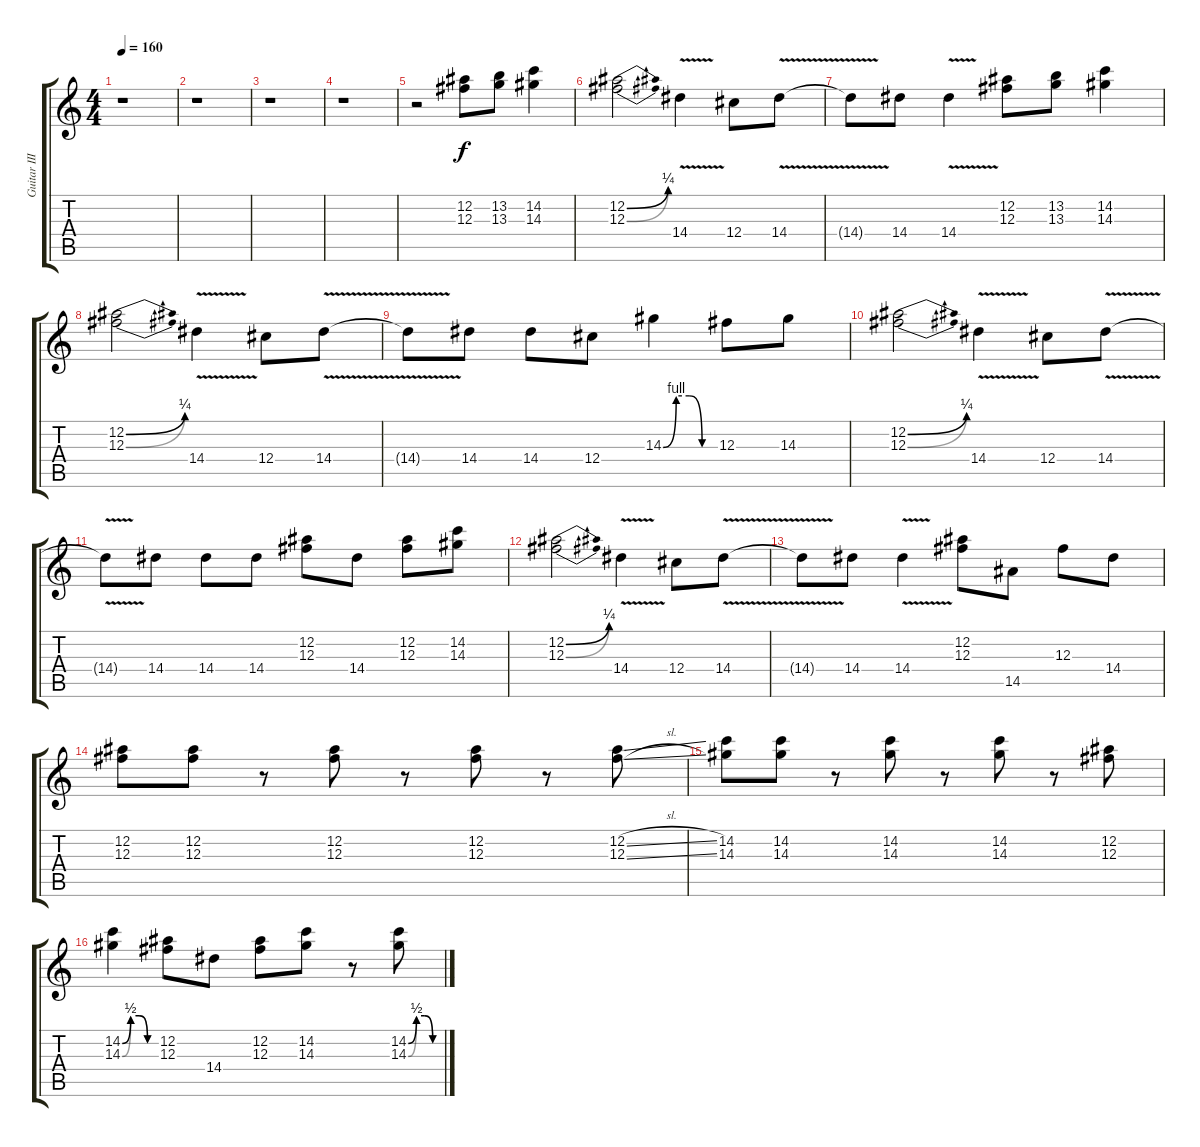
\track ("Guitar III" "Guitar III") {instrument distortionguitar}
\staff {score tabs}
\tuning (Eb4 Bb3 Gb3 Db3 Ab2 Eb2) {hide}
\ts (4 4)
\tempo 160
\clef g2
\ks c
r.1{dy f} |
r.1 |
r.1 |
r.1 |
r.2{volume 15} (12.2 12.3).8 (13.2 13.3).8 (14.2 14.3).4 |
(12.2{be (bend 0 0 60 1)} 12.3{be (bend 0 0 60 1)}).2 14.4{v}.4 12.4.8 14.4{v}.8 |
14.4{t}.8 14.4.8 14.4{v}.4 (12.2 12.3).8 (13.2 13.3).8 (14.2 14.3).4 |
(12.2{be (bend 0 0 60 1)} 12.3{be (bend 0 0 60 1)}).2 14.4{v}.4 12.4.8 14.4{v}.8 |
14.4{t}.8 14.4.8 14.4.8 12.4.8 14.3{be (custom 0 0 15 4 30 4 45 0 60 0)}.4 12.3.8 14.3.8 |
(12.2{be (bend 0 0 60 1)} 12.3{be (bend 0 0 60 1)}).2 14.4{v}.4 12.4.8 14.4{v}.8 |
14.4{t}.8 14.4.8 14.4.8 14.4.8 (12.2 12.3).8 14.4.8 (12.2 12.3).8 (14.2 14.3).8 |
(12.2{be (bend 0 0 60 1)} 12.3{be (bend 0 0 60 1)}).2 14.4{v}.4 12.4.8 14.4{v}.8 |
14.4{t}.8 14.4.8 14.4{v}.4 (12.2 12.3).8 14.5.8 12.3.8 14.4.8 |
(12.2 12.3).8 (12.2 12.3).8 r.8 (12.2 12.3).8 r.8 (12.2 12.3).8 r.8 (12.2{sl} 12.3{sl}).8 |
(14.2 14.3).8 (14.2 14.3).8 r.8 (14.2 14.3).8 r.8 (14.2 14.3).8 r.8 (12.2 12.3).8 |
(14.2{be (custom 0 0 15 2 30 2 45 0 60 0)} 14.3{be (custom 0 0 15 2 30 2 45 0 60 0)}).4 (12.2 12.3).8 14.4.8 (12.2 12.3).8 (14.2 14.3).8 r.8 (14.2{be (custom 0 0 15 2 30 2 45 0 60 0)} 14.3{be (custom 0 0 15 2 30 2 45 0 60 0)}).8
